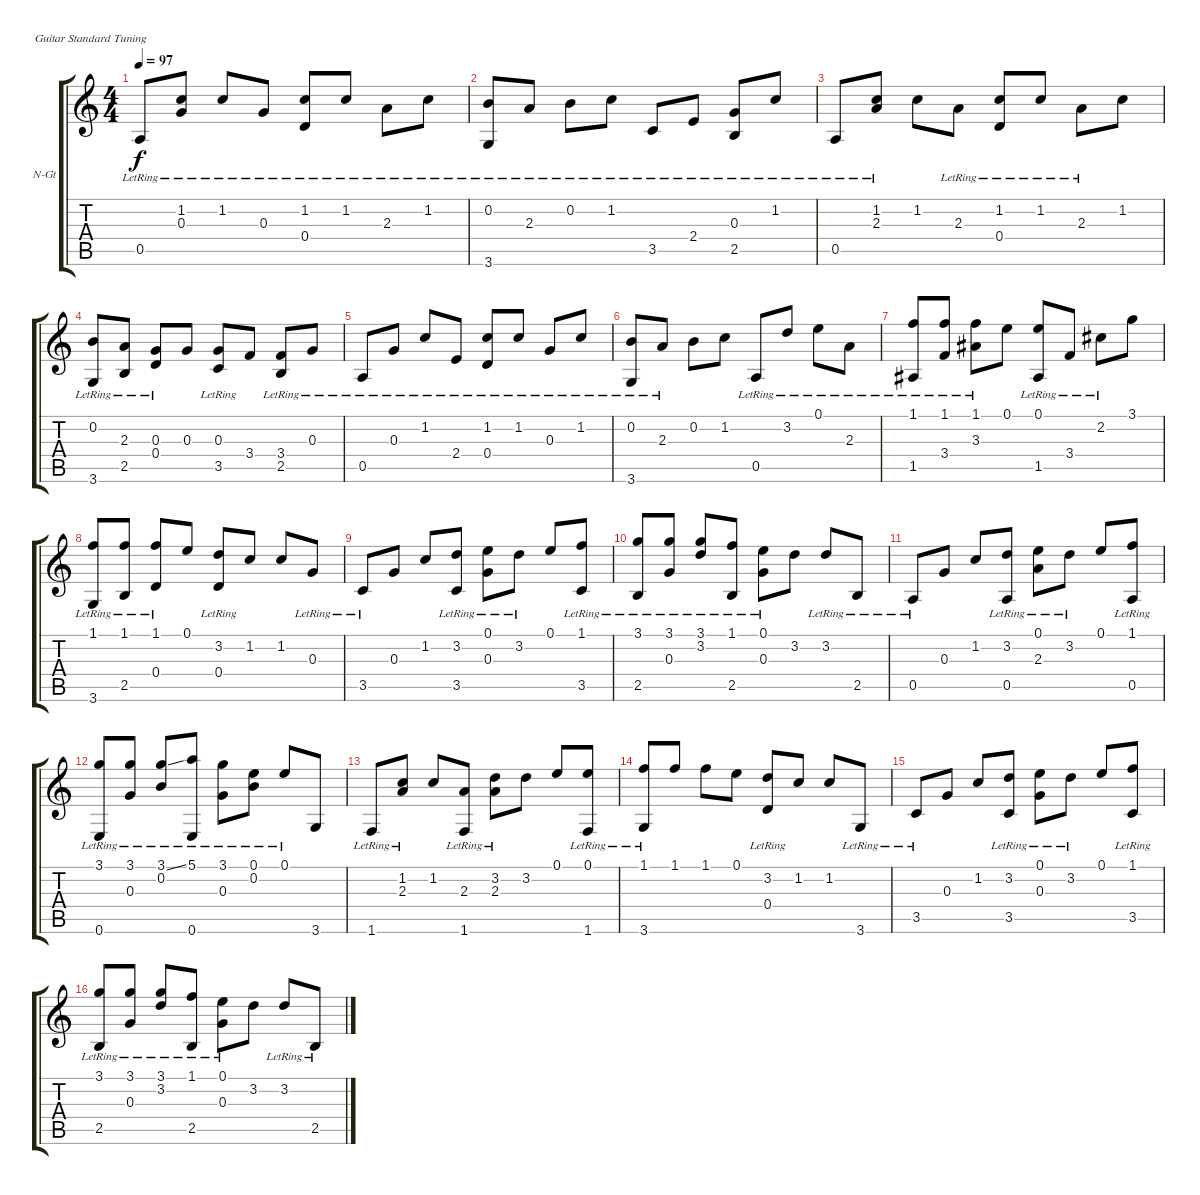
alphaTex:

\bracketExtendMode groupsimilarinstruments
\firstSystemTrackNameOrientation horizontal
\otherSystemsTrackNameOrientation horizontal
\track ("­µ­y 1" "N-Gt") {instrument acousticguitarnylon}
\staff {score tabs}
\tuning (E4 B3 G3 D3 A2 E2)
\ts (4 4)
\tempo 97
\clef g2
\ks c
0.5{lr}.8{dy f} (1.2{lr} 0.3{lr}).8 1.2{lr}.8 0.3{lr}.8 (1.2{lr} 0.4{lr}).8 1.2{lr}.8 2.3{lr}.8 1.2{lr}.8 |
(0.2{lr} 3.6{lr}).8 2.3{lr}.8 0.2{lr}.8 1.2{lr}.8 3.5{lr}.8 2.4{lr}.8 (0.3{lr} 2.5{lr}).8 1.2{lr}.8 |
0.5{lr}.8 (1.2 2.3{lr}).8 1.2.8 2.3{lr}.8 (1.2 0.4{lr}).8 1.2{lr}.8 2.3{lr}.8 1.2.8 |
(0.2 3.6{lr}).8 (2.3 2.5{lr}).8 (0.3 0.4{lr}).8 0.3.8 (0.3{lr} 3.5{lr}).8 3.4.8 (3.4{lr} 2.5{lr}).8 0.3{lr}.8 |
0.5{lr}.8 0.3{lr}.8 1.2{lr}.8 2.4{lr}.8 (1.2 0.4{lr}).8 1.2{lr}.8 0.3{lr}.8 1.2{lr}.8 |
(0.2 3.6{lr}).8 2.3{lr}.8 0.2.8 1.2.8 0.5{lr}.8 3.2{lr}.8 0.1{lr}.8 2.3{lr}.8 |
(1.1 1.5{lr}).8 (1.1 3.4{lr}).8 (1.1 3.3{lr}).8 0.1.8 (0.1{lr} 1.5{lr}).8 3.4{lr}.8 2.2{lr}.8 3.1.8 |
(1.1 3.6{lr}).8 (1.1 2.5{lr}).8 (1.1 0.4{lr}).8 0.1.8 (3.2 0.4{lr}).8 1.2.8 1.2.8 0.3{lr}.8 |
3.5{lr}.8 0.3.8 1.2.8 (3.2 3.5{lr}).8 (0.1 0.3{lr}).8 3.2{lr}.8 0.1.8 (1.1{lr} 3.5{lr}).8 |
(3.1 2.5{lr}).8 (3.1 0.3{lr}).8 (3.1 3.2{lr}).8 (1.1 2.5{lr}).8 (0.1 0.3{lr}).8 3.2.8 3.2{lr}.8 2.5{lr}.8 |
0.5{lr}.8 0.3.8 1.2.8 (3.2 0.5{lr}).8 (0.1 2.3{lr}).8 3.2{lr}.8 0.1.8 (1.1{lr} 0.5{lr}).8 |
(3.1 0.6{lr}).8 (3.1 0.3{lr}).8 (3.1{ss} 0.2{lr}).8 (5.1 0.6{lr}).8 (3.1 0.3{lr}).8 (0.1 0.2{lr}).8 0.1{lr}.8 3.6.8 |
1.6{lr}.8 (1.2 2.3{lr}).8 1.2.8 (2.3{lr} 1.6{lr}).8 (3.2 2.3{lr}).8 3.2.8 0.1.8 (0.1{lr} 1.6{lr}).8 |
(1.1 3.6{lr}).8 1.1.8 1.1.8 0.1.8 (3.2 0.4{lr}).8 1.2.8 1.2.8 3.6{lr}.8 |
3.5{lr}.8 0.3.8 1.2.8 (3.2 3.5{lr}).8 (0.1 0.3{lr}).8 3.2{lr}.8 0.1.8 (1.1{lr} 3.5{lr}).8 |
(3.1 2.5{lr}).8 (3.1 0.3{lr}).8 (3.1 3.2{lr}).8 (1.1 2.5{lr}).8 (0.1 0.3{lr}).8 3.2.8 3.2{lr}.8 2.5{lr}.8
